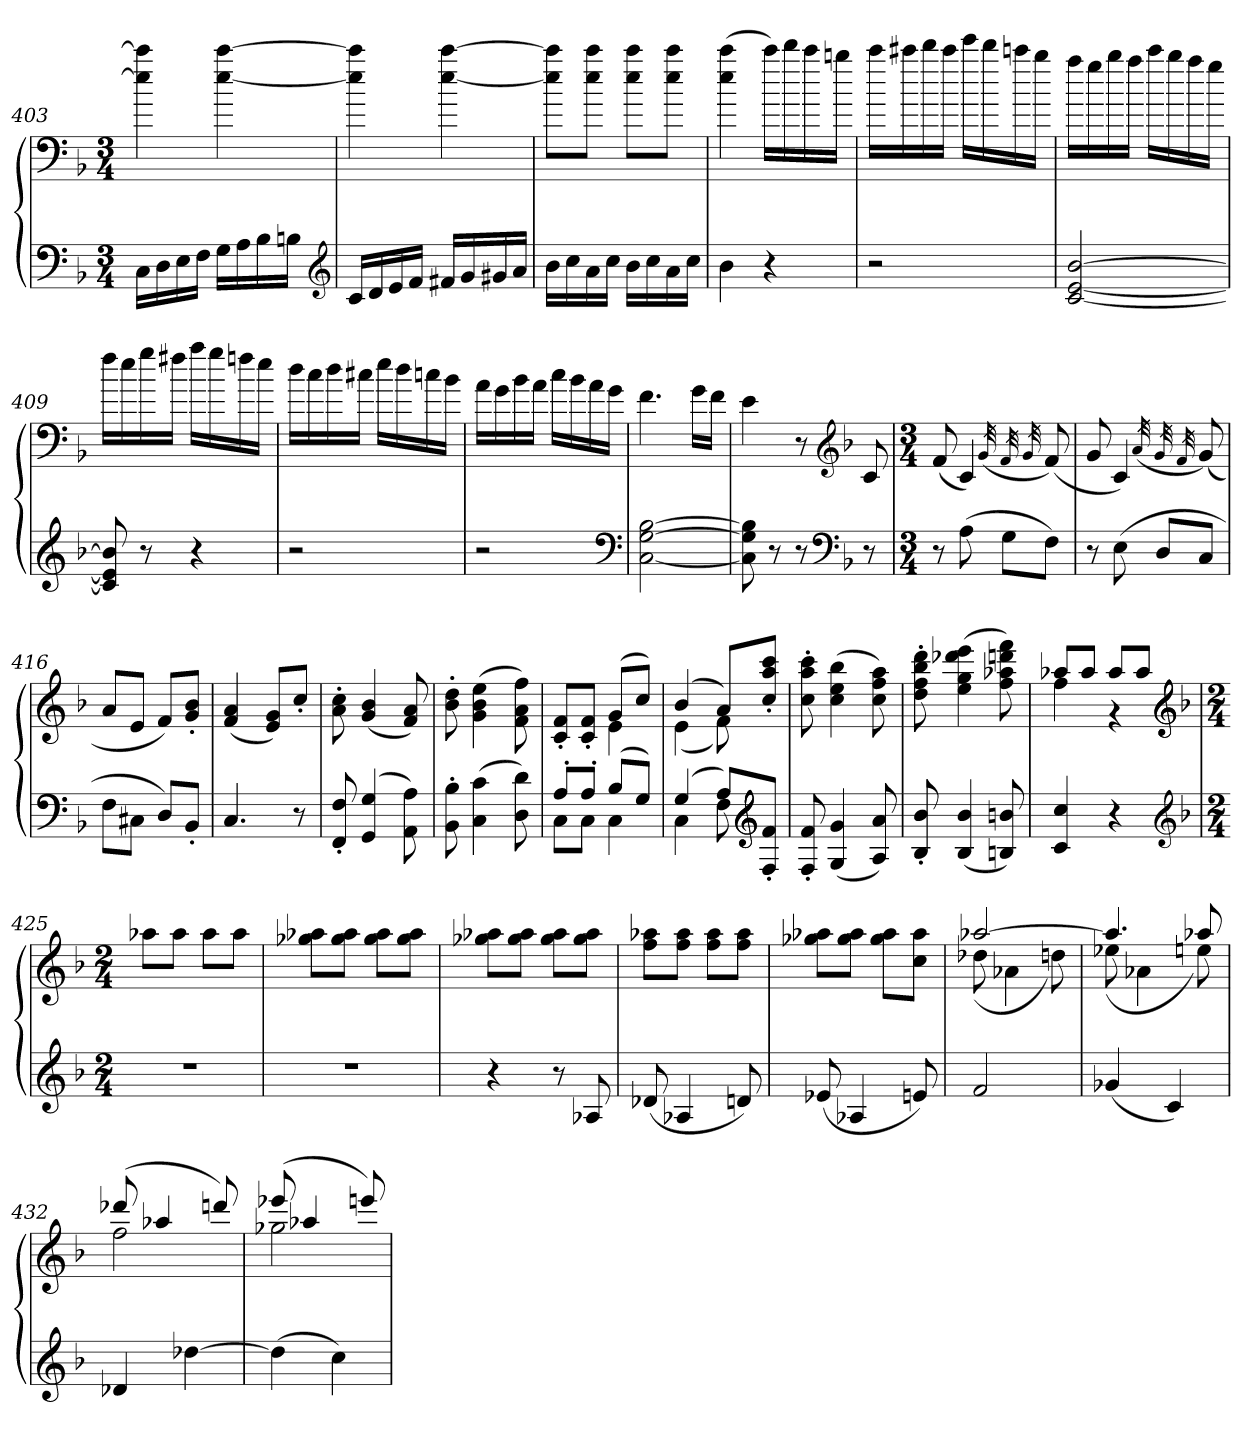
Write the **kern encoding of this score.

**kern	**kern
*part1	*part1
*staff2	*staff1
*clefF4	*clefF4
*k[b-]	*k[b-]
*F:	*F:
*M3/4	*M3/4
=403	=403
16CLL	4ee] 4ccc]
16D	.
16E	.
16FJJ	.
16GLL	[4ee [4ccc
16A	.
16B-	.
16BnJJ	.
*clefG2	*
=404	=404
16cLL	4ee] 4ccc]
16d	.
16e	.
16fJJ	.
16f#XLL	[4ee [4ccc
16g	.
16g#X	.
16aJJ	.
=405	=405
16b-LL	8ee] 8ccc]L
16cc	.
16a	8ee 8cccJ
16ccJJ	.
16b-LL	8ee 8cccL
16cc	.
16a	8ee 8cccJ
16ccJJ	.
=406	=406
4b-	(4ee 4ccc
4r	16cccLL)
.	16ddd
.	16ccc
.	16bbnJJ
=407	=407
2r	16cccLL
.	16ccc#X
.	16ddd
.	16ccc#JJ
.	16eeeLL
.	16ddd
.	16cccn
.	16bb-JJ
=408	=408
[2c [2e [2b-	16aaLL
.	16gg
.	16bb-
.	16aaJJ
.	16cccLL
.	16bb-
.	16aa
.	16ggJJ
=409	=409
8c] 8e] 8b-]	16ffLL
.	16ee
8r	16gg
.	16ff#XJJ
4r	16aaLL
.	16gg
.	16ffn
.	16eeJJ
=410	=410
2r	16ddLL
.	16cc
.	16dd
.	16cc#XJJ
.	16eeLL
.	16dd
.	16ccn
.	16b-JJ
=411	=411
2r	16aLL
.	16g
.	16b-
.	16aJJ
.	16ccLL
.	16b-
.	16a
.	16gJJ
*clefF4	*
=412	=412
[2C [2G [2B-	4.f
.	16gLL
.	16fJJ
=413	=413
8C] 8G] 8B-]	4e
8r	.
8r	8r
*clefF4	*clefG2
*k[b-]	*k[b-]
*F:	*F:
8r	8c
=414	=414
*M3/4	*M3/4
8r	(8f
(8A	4c)
8GL	.
.	(32qg
.	32qf
.	32qg
8FJ)	(8f)
=415	=415
8r	8g
(8E	4c)
8DL	.
.	(32qa
.	32qg
.	32qf
8CJ	(8g)
=416	=416
8FL	8aL
8C#XJ	8eJ
8DL)	8fL)
8BB-'J	8g' 8b-'J
=417	=417
4.C	(4f 4a
.	8e 8gL)
8r	8cc'J
=418	=418
8FF' 8F'	8a' 8cc'
(4GG 4G	(4g 4b-
8AA 8A)	8f 8a)
=419	=419
8BB-' 8B-'	8b-' 8dd'
(4C 4c	(4g 4b- 4ee
8D 8d)	8f 8a 8ff)
=420	=420
*^	*^
8A'L	8CL	8c' 8f'L	4ryy
8A'J	8CJ	8c' 8f'J	.
(8B-L	4C	(8gL	4e
8GJ)	.	8ccJ)	.
=421	=421	=421	=421
(4G	4C	(4b-	(4e
8AL)	8F	8aL)	8f)
*clefG2	*	*	*
8F' 8f'J	8ryy	8cc' 8aa' 8ccc'J	8ryy
*v	*v	*	*
*	*v	*v
=422	=422
8F' 8f'	8cc' 8aa' 8ccc'
(4G 4g	(4cc 4ee 4bb-
8A 8a)	8cc 8ff 8aa)
=423	=423
8B-' 8b-'	8dd' 8ff' 8bb-' 8ddd'
(4B- 4b-	(4ee 4gg 4ddd-X 4eee
8Bn 8bn)	8ff 8aa-X 8dddn 8fff)
=424	=424
*	*^
4c 4cc	8aa-XL	4ff
.	8aa-J	.
4r	8aa-L	4r
.	8aa-J	.
*	*v	*v
*clefG2	*clefG2
*k[b-]	*k[b-]
*F:	*F:
=425	=425
*M2/4	*M2/4
2r	8aa-XL
.	8aa-J
.	8aa-L
.	8aa-J
=426	=426
2r	8gg-X 8aa-XL
.	8gg- 8aa-J
.	8gg- 8aa-L
.	8gg- 8aa-J
=427	=427
4r	8gg-X 8aa-XL
.	8gg- 8aa-J
8r	8gg- 8aa-L
8A-X	8gg- 8aa-J
=428	=428
(8d-X	8ff 8aa-XL
4A-X	8ff 8aa-J
.	8ff 8aa-L
8dn)	8ff 8aa-J
=429	=429
(8e-X	8gg-X 8aa-XL
4A-X	8gg- 8aa-J
.	8gg- 8aa-L
8en)	8cc 8aa-J
=430	=430
*	*^
2f	[2aa-X	(8dd-X
.	.	4a-X
.	.	8ddn)
=431	=431	=431
(4g-X	4.aa-]	(8ee-X
.	.	4a-X
4c)	.	.
.	8aa-X	8een)
=432	=432	=432
4d-X	(8ddd-X	2ff
.	4aa-X	.
[4dd-X	.	.
.	8dddn)	.
=433	=433	=433
(4dd-]	(8eee-X	2gg-X
.	4aa-X	.
4cc)	.	.
.	8eeen)	.
*	*v	*v
=	=
*-	*-
